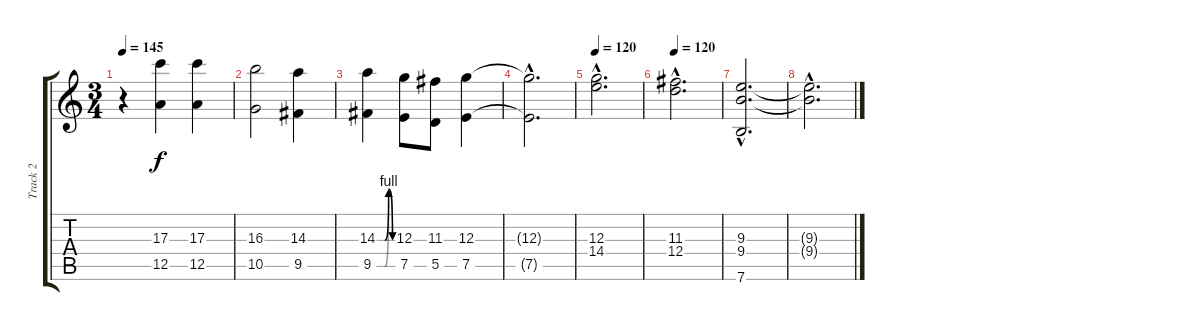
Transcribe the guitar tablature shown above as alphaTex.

\track ("Track 2" "Track 2") {instrument distortionguitar}
\staff {score tabs}
\tuning (E4 B3 G3 D3 A2 E2) {hide}
\ts (3 4)
\tempo 145
\clef g2
\ks c
r.4{dy f} (17.3 12.5).4 (17.3 12.5).4 |
(16.3 10.5).2 (14.3 9.5).4 |
(14.3{be (custom 0 0 15 0 30 0 45 4 60 0)} 9.5{be (custom 0 0 15 0 30 0 45 4 60 0)}).4 (12.3 7.5).8 (11.3 5.5).8 (12.3 7.5).4 |
(12.3{hac t} 7.5{hac t}).2{d} |
\tempo 120
(12.3{hac} 14.4{hac}).2{d} |
\tempo 120
(11.3{hac} 12.4{hac}).2{d} |
(9.3{hac} 9.4{hac} 7.6{hac}).2{d} |
(9.3{hac t} 9.4{hac t}).2{d}
